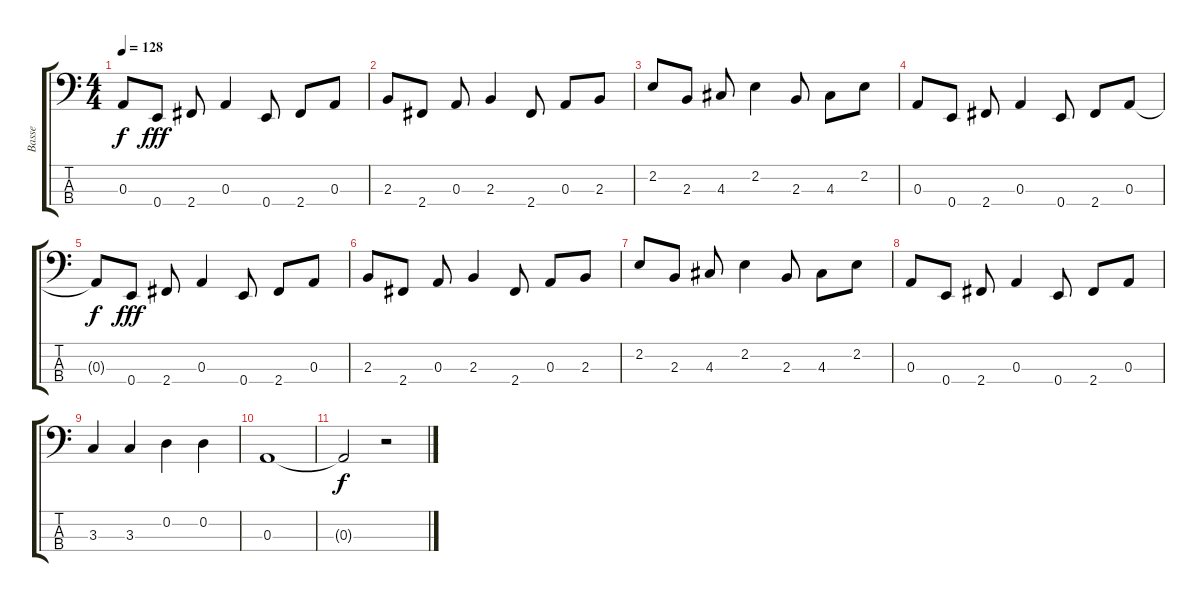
\track ("Basse" "Basse") {instrument electricbassfinger}
\staff {score tabs}
\tuning (G2 D2 A1 E1) {hide}
\ts (4 4)
\tempo 128
\clef f4
\ks c
0.3{t}.8{dy f} 0.4.8{dy fff} 2.4.8 0.3.4 0.4.8 2.4.8 0.3.8 |
2.3.8 2.4.8 0.3.8 2.3.4 2.4.8 0.3.8 2.3.8 |
2.2.8 2.3.8 4.3.8 2.2.4 2.3.8 4.3.8 2.2.8 |
0.3.8 0.4.8 2.4.8 0.3.4 0.4.8 2.4.8 0.3.8 |
0.3{t}.8{dy f} 0.4.8{dy fff} 2.4.8 0.3.4 0.4.8 2.4.8 0.3.8 |
2.3.8 2.4.8 0.3.8 2.3.4 2.4.8 0.3.8 2.3.8 |
2.2.8 2.3.8 4.3.8 2.2.4 2.3.8 4.3.8 2.2.8 |
0.3.8 0.4.8 2.4.8 0.3.4 0.4.8 2.4.8 0.3.8 |
3.3.4 3.3.4 0.2.4 0.2.4 |
0.3.1 |
0.3{t}.2{dy f} r.2
